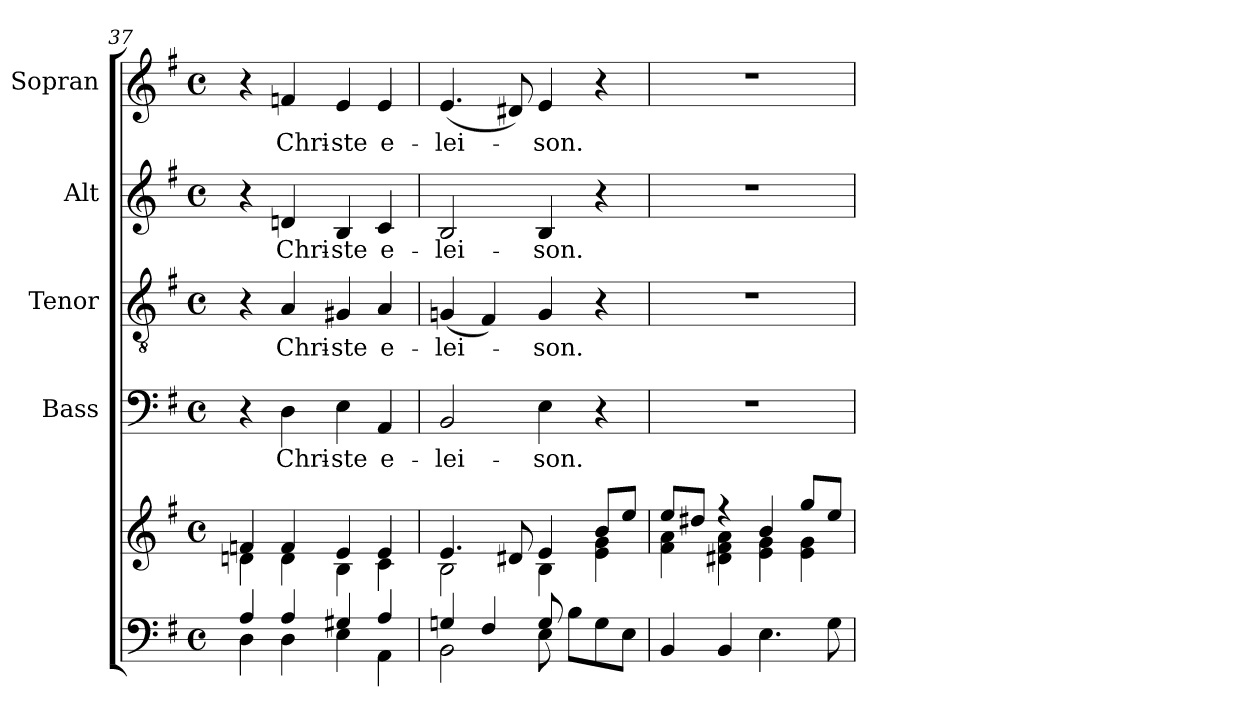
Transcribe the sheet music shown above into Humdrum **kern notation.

**kern	**kern	**kern	**text	**kern	**text	**kern	**text	**kern	**text
*part5	*part5	*part4	*part4	*part3	*part3	*part2	*part2	*part1	*part1
*staff6	*staff5	*staff4	*staff4	*staff3	*staff3	*staff2	*staff2	*staff1	*staff1
*	*	*I"Bass	*	*I"Tenor	*	*I"Alt	*	*I"Sopran	*
*	*	*I'B.	*	*I'T.	*	*I'A.	*	*I'S.	*
*clefF4	*clefG2	*clefF4	*	*clefGv2	*	*clefG2	*	*clefG2	*
*k[f#]	*k[f#]	*k[f#]	*	*k[f#]	*	*k[f#]	*	*k[f#]	*
*G:	*G:	*G:	*	*G:	*	*G:	*	*G:	*
*M4/4	*M4/4	*M4/4	*	*M4/4	*	*M4/4	*	*M4/4	*
*met(c)	*met(c)	*met(c)	*	*met(c)	*	*met(c)	*	*met(c)	*
=37	=37	=37	=37	=37	=37	=37	=37	=37	=37
*^	*^	*	*	*	*	*	*	*	*
4A/	4D\	4fn/	4dn\	4r	.	4r	.	4r	.	4r	.
!	!	!	!	!	!LO:LY:b	!	!LO:LY:b	!	!LO:LY:b	!	!LO:LY:b
4A/	4D\	4f/	4d\	4D\	Chri-	4A/	Chri-	4dn/	Chri-	4fn/	Chri-
!	!	!	!	!	!LO:LY:b	!	!LO:LY:b	!	!LO:LY:b	!	!LO:LY:b
4G#X/	4E\	4e/	4B\	4E\	-ste	4G#X/	-ste	4B/	-ste	4e/	-ste
!	!	!	!	!	!LO:LY:b	!	!LO:LY:b	!	!LO:LY:b	!	!LO:LY:b
4A/	4AA\	4e/	4c\	4AA/	e-	4A/	e-	4c/	e-	4e/	e-
=38	=38	=38	=38	=38	=38	=38	=38	=38	=38	=38	=38
!	!	!	!	!	!LO:LY:b	!	!LO:LY:b	!	!LO:LY:b	!	!LO:LY:b
4Gn/	2BB\	4.e/	2B\	2BB/	-lei-	(<4Gn/	-lei-	2B/	-lei-	(<4.e/	-lei-
4F#/	.	.	.	.	.	4F#/)	.	.	.	.	.
.	.	8d#X/	.	.	.	.	.	.	.	8d#X/)	.
!	!	!	!	!	!LO:LY:b	!	!LO:LY:b	!	!LO:LY:b	!	!LO:LY:b
8G/	8E\	4e/	4B\	4E\	-son.	4G/	-son.	4B/	-son.	4e/	-son.
4.ryy	8B\L	.	.	.	.	.	.	.	.	.	.
.	8G\	8b/L	4e\ 4g\	4r	.	4r	.	4r	.	4r	.
.	8E\J	8ee/J	.	.	.	.	.	.	.	.	.
*v	*v	*	*	*	*	*	*	*	*	*	*
=39	=39	=39	=39	=39	=39	=39	=39	=39	=39	=39
4BB/	8ee/L	4f#\ 4a\	1r	.	1r	.	1r	.	1r	.
.	8dd#X/J	.	.	.	.	.	.	.	.	.
4BB/	4rff	4d#X\ 4f#\ 4a\	.	.	.	.	.	.	.	.
4.E\	4b/	4e\ 4g\	.	.	.	.	.	.	.	.
.	8gg/L	4e\ 4g\	.	.	.	.	.	.	.	.
8G\	8ee/J	.	.	.	.	.	.	.	.	.
*	*v	*v	*	*	*	*	*	*	*	*
=	=	=	=	=	=	=	=	=	=
*-	*-	*-	*-	*-	*-	*-	*-	*-	*-
